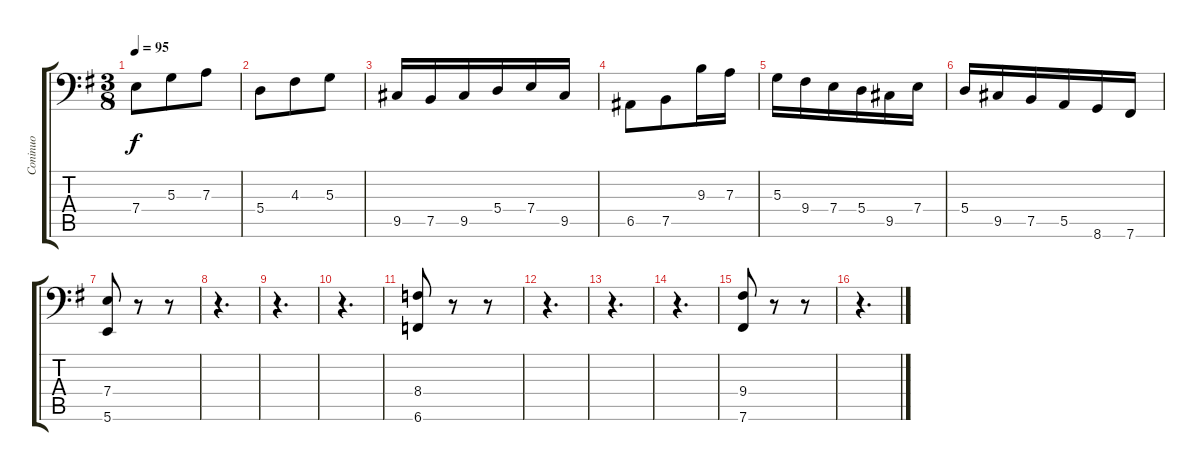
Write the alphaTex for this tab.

\track ("Coninuo" "Coninuo") {instrument contrabass}
\staff {score tabs}
\tuning (C3 G2 D2 A1 E1 B0) {hide}
\ts (3 8)
\tempo 95
\clef f4
\ks g
7.4.8{dy f} 5.3.8 7.3.8 |
5.4.8 4.3.8 5.3.8 |
9.5.16{beam Up} 7.5.16{beam Up beam merge} 9.5.16{beam Up} 5.4.16{beam Up beam merge} 7.4.16{beam Up} 9.5.16{beam Up} |
6.5.8{beam merge} 7.5.8{beam merge} 9.3.16 7.3.16 |
5.3.16 9.4.16{beam merge} 7.4.16 5.4.16{beam merge} 9.5.16 7.4.16 |
5.4.16 9.5.16{beam merge} 7.5.16 5.5.16{beam merge} 8.6.16 7.6.16 |
(7.4 5.6).8 r.8 r.8 |
r.4{d} |
r.4{d} |
r.4{d} |
(8.4 6.6).8 r.8 r.8 |
r.4{d} |
r.4{d} |
r.4{d} |
(9.4 7.6).8 r.8 r.8 |
r.4{d}
